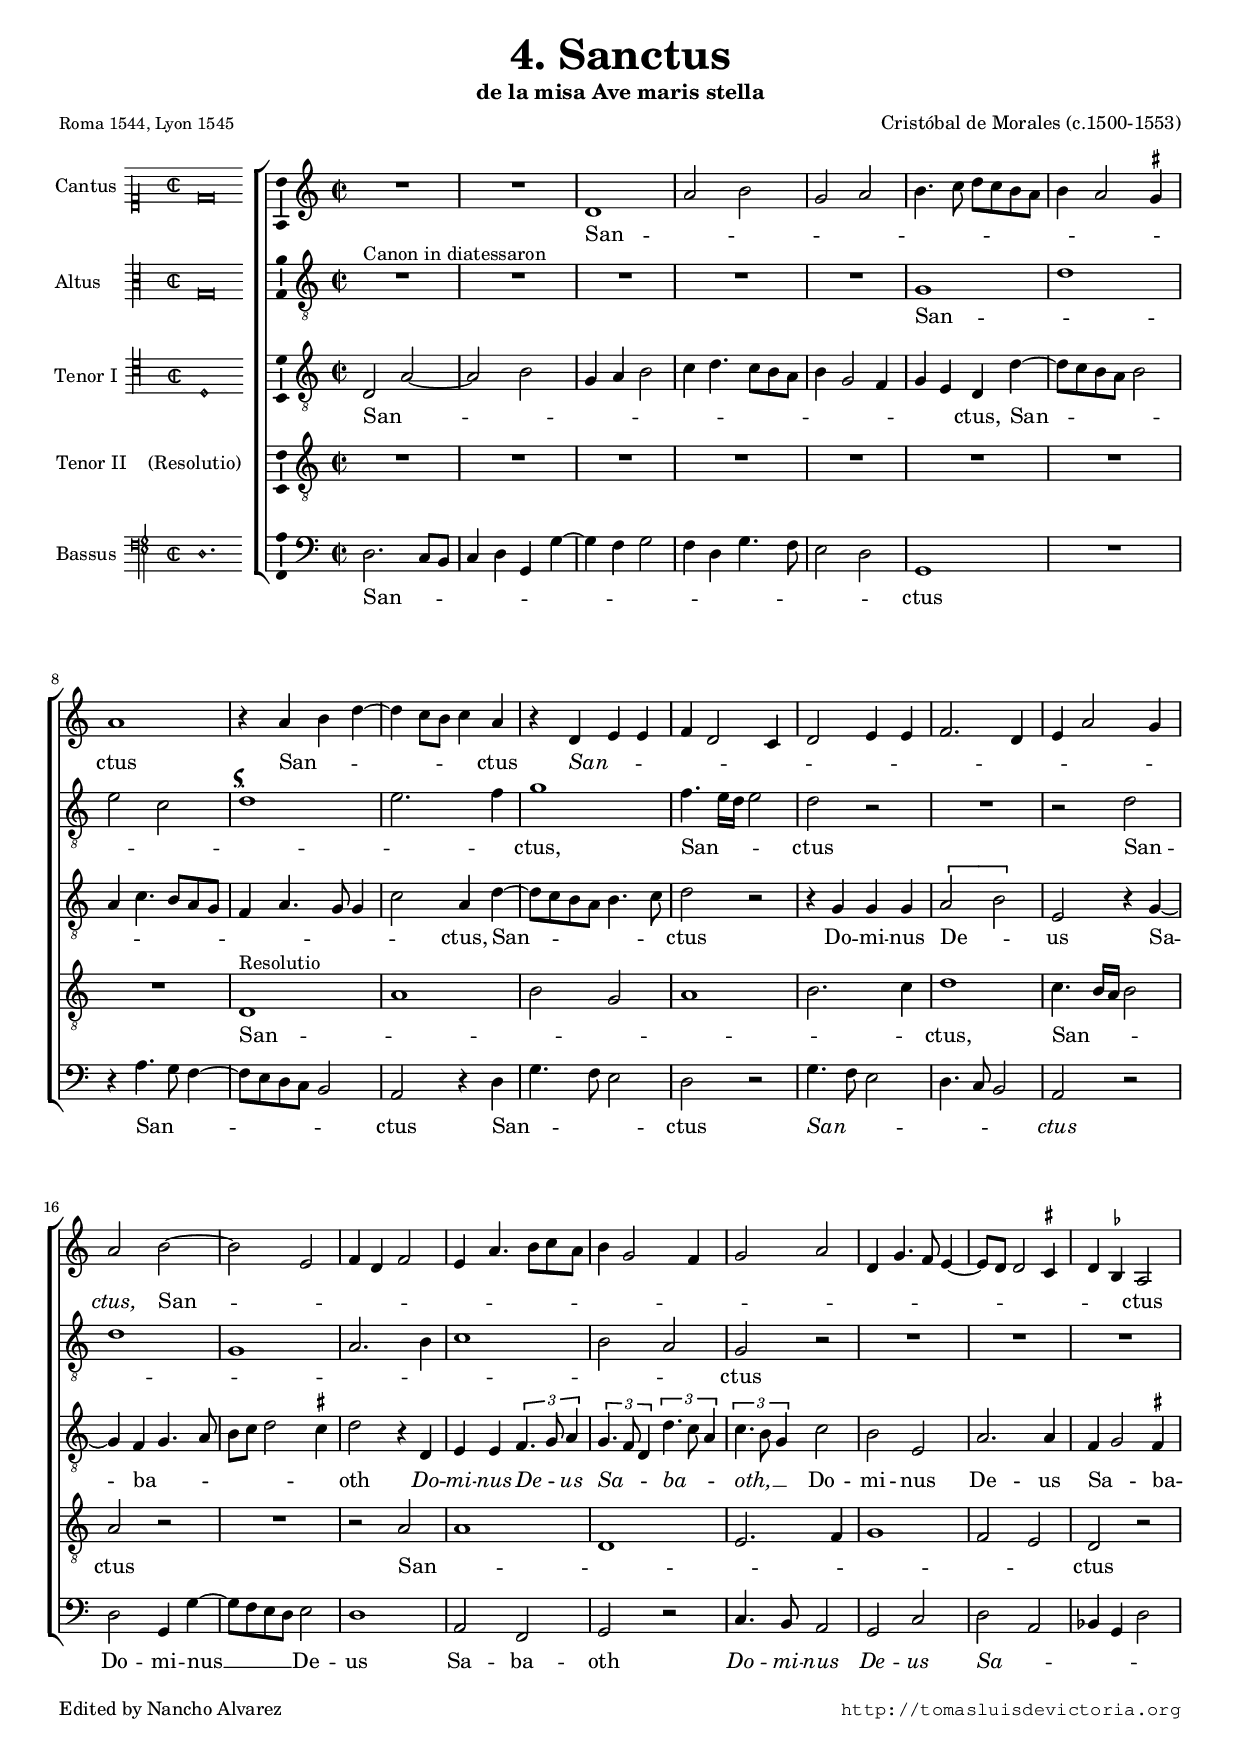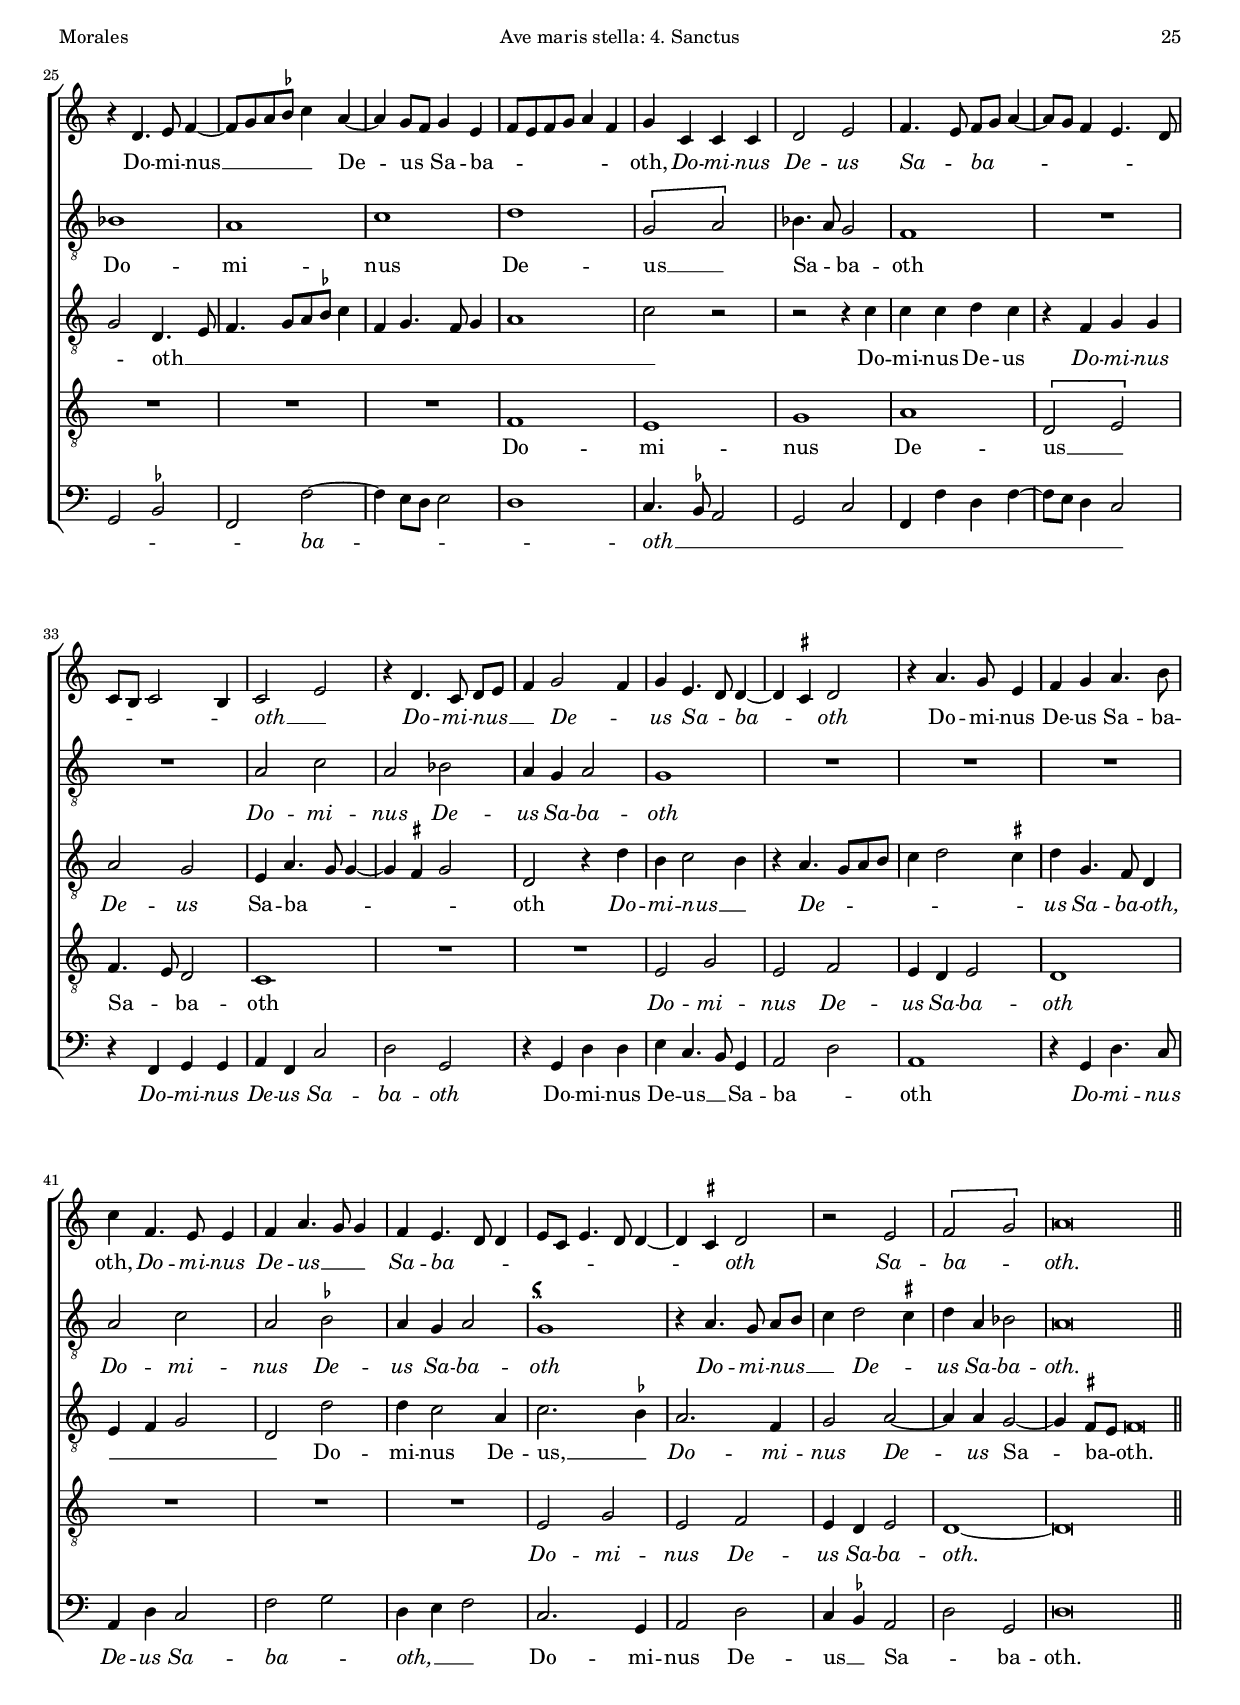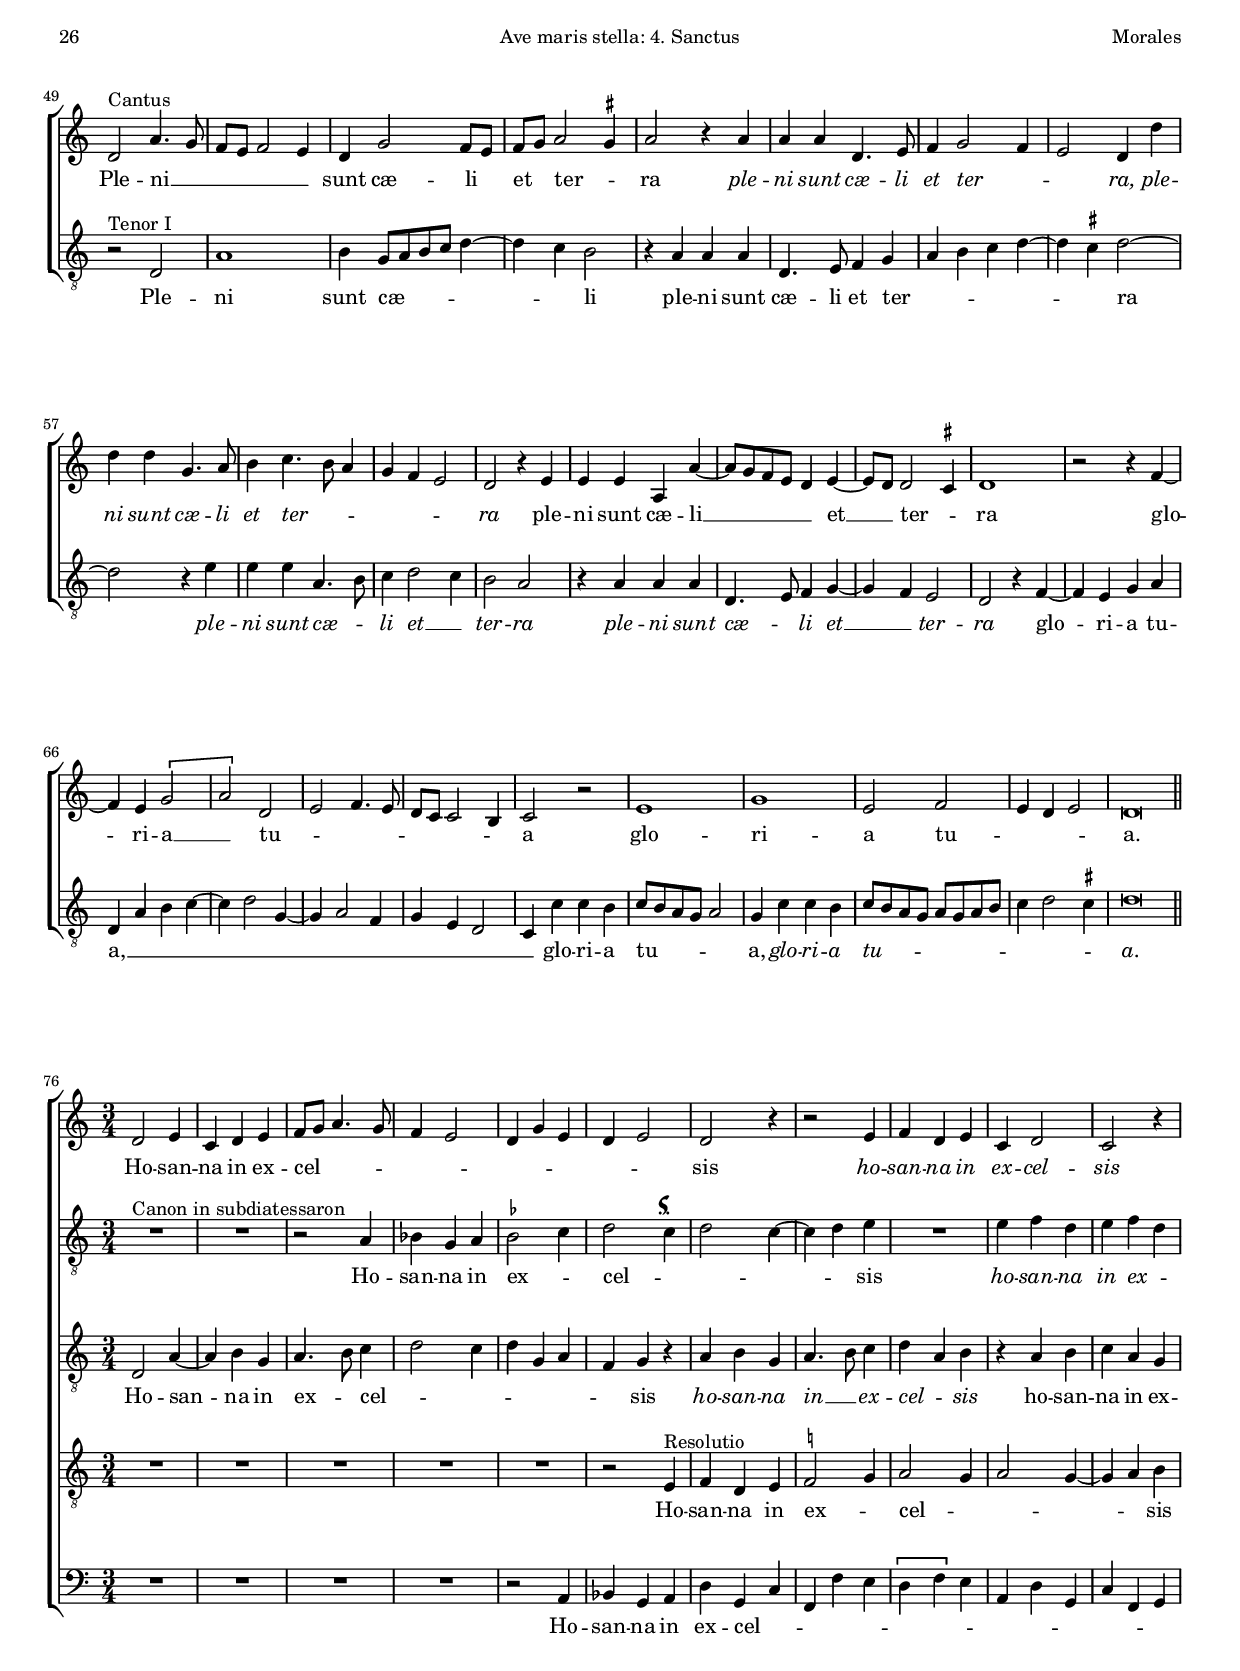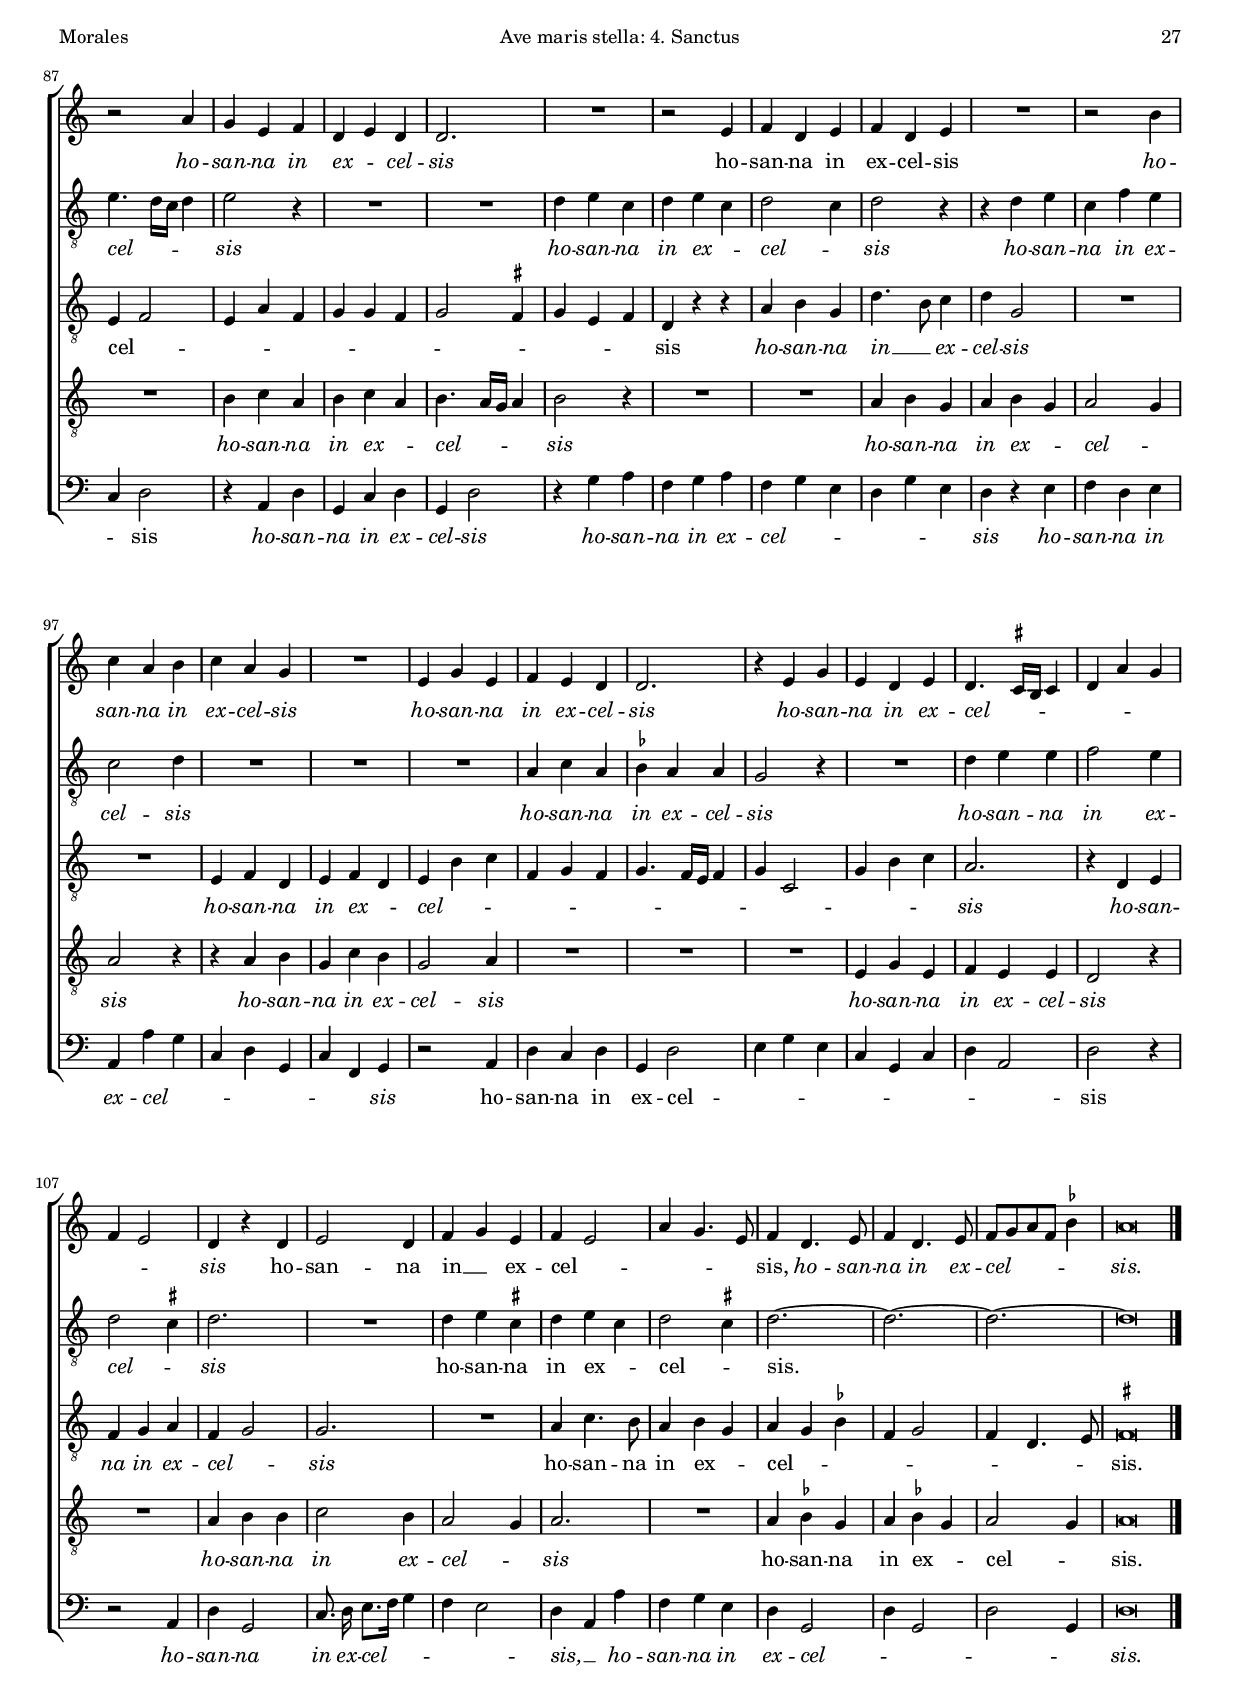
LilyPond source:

\version "2.18.0"

#(set-default-paper-size "a4")
#(set-global-staff-size 16.4)
#(ly:set-option 'point-and-click #f)
%mobile -s15.0 -i3.2

italicas=\override LyricText.font-shape = #'italic
rectas=\override LyricText.font-shape = #'upright
ss=\once \set suggestAccidentals = ##t
incipitwidth = 20
mtempo={\tempo 4 = 100}
mtempob={\tempo 4 = 50}
mt=#(define-music-function (parser location offset) (number?) ; move lyric text
      #{ \once \override LyricText.X-offset = -$offset #})

htitle="Ave maris stella: 4. Sanctus"
hcomposer="Morales"

\header {
	title=\markup{\fontsize #3 "4. Sanctus"}
	subtitle="de la misa Ave maris stella"
	%subsubtitle=\markup{\null \vspace #2 }
	composer="Cristóbal de Morales (c.1500-1553)"
        pdfauthor=\composer
	%opus="(-)"
	poet=\markup{\smaller "Roma 1544, Lyon 1545" }
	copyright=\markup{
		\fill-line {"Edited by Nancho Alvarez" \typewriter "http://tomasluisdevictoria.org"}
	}
%	tagline=""
}


global={
  \override Score.TimeSignature.break-visibility=#'#(#f #t #t)
  \key c \major \time 2/2  \skip 1*48 \bar "||" \break
		\skip 1*27 \bar "||" \break \time 3/4
		\skip 1*3/4*41 \bar "|."
}

cantus={
	R1*4/4 |
	R1*4/4 |
	d'1 |
	a'2 b' |
%5
	g' a' |
	b'4. c''8 d'' c'' b' a' |
	b'4 a'2 \ss gis'4 |
	a'1 |
	r4 a' b' d'' ~ |
%10
	d'' c''8 b' c''4 a' |
	r d' e' e' |
	f' d'2 c'4 |
	d'2 e'4 e' |
	f'2. d'4 |
%15
	e' a'2 g'4 |
	a'2 b' ~ |
	b' e' |
	f'4 d' f'2 |
	e'4 a'4. b'8 c'' a' |
%20
	b'4 g'2 f'4 |
	g'2 a' |
	d'4 g'4. f'8 e'4 ~ |
	e'8 d' d'2 \ss cis'4 |
	d' \ss bes a2 |
%25
	r4 d'4. e'8 f'4 ~ |
	f'8 g' a' \ss bes' c''4 a' ~ |
	a' g'8 f' g'4 e' |
	f'8 e' f' g' a'4 f' |
	g' c' c' c' |
%30
	d'2 e' |
	f'4. e'8 f' g' a'4 ~ |
	a'8 g' f'4 e'4. d'8 |
	c' b c'2 b4 |
	c'2 e' |
%35
	r4 d'4. c'8  d'[ e'] |
	f'4 g'2 f'4 |
	g' e'4. d'8 d'4 ~ |
	d' \ss cis' d'2 |
	r4 a'4. g'8 e'4 |
%40
	f' g' a'4. b'8 |
	c''4 f'4. e'8 e'4 |
	f' a'4. g'8 g'4 |
	f' e'4. d'8 d'4 |
	e'8 c' e'4. d'8 d'4 ~ |
%45
	d' \ss cis' d'2 |
	r e' |
	\[f' g'\] |
	a'\breve*1/2
	s4*0^\markup{"Cantus"}
	d'2 a'4. g'8 |
%50
	f' e' f'2 e'4 |
	d' g'2 f'8 e' |
	f' g' a'2 \ss gis'4 |
	a'2 r4 a' |
	a' a' d'4. e'8 |
%55
	f'4 g'2 f'4 |
	e'2 d'4 d'' |
	d'' d'' g'4. a'8 |
	b'4 c''4. b'8 a'4 |
	g' f' e'2 |
%60
	d' r4 e' |
	e' e' a a' ~ 
	a'8 g' f' e' d'4 e' ~ |
	e'8 d' d'2 \ss cis'4 |
	d'1 |
%65
	r2 r4 f' ~ |
	f' e' \[g'2 |
	a'\] d' |
	e' f'4. e'8 |
	d' c' c'2 b4 |
%70
	c'2 r |
	e'1 |
	g' |
	e'2 f' |
	e'4 d' e'2 |
%75
	d'\breve*1/2
	d'2 e'4 |
	c' d' e' |
	f'8 g' a'4. g'8 |
	f'4 e'2 |
%80
	d'4 g' e' |
	d' e'2 |
	d' r4 |
	r2 e'4 |
	f' d' e' |
%85
	c' d'2 |
	c' r4 |
	r2 a'4 |
	g' e' f' |
	d' e' d' |
%90
	d'2. |
	R1*3/4 |
	r2 e'4 |
	f' d' e' |
	f' d' e' |
%95
	R1*3/4 |
	r2 b'4 |
	c'' a' b' |
	c'' a' g' |
	R1*3/4 |
%100
	e'4 g' e' |
	f' e' d' |
	d'2. |
	r4 e' g' |
	e' d' e' |
%105
	d'4. \ss cis'16 b cis'4 |
	d' a' g' |
	f' e'2 |
	d'4 r d' |
	e'2 d'4 |
%110
	f' g' e' |
	f' e'2 |
	a'4 g'4. e'8 |
	f'4 d'4. e'8 |
	f'4 d'4. e'8 |
%115
	f' g' a' f' \ss bes'4 |
	a'\breve*3/8
}

altus={
        s4*0^\markup{"Canon in diatessaron"}
        R1*4/4 |
	R1*4/4 |
	R1*4/4 |
	R1*4/4 |
%5
	R1*4/4 |
	g1
	d' |
	e'2 c' |
	d'1^\markup{\smaller \musicglyph #"scripts.usignumcongruentiae"} |
%10
	e'2. f'4 |
	g'1 |
	f'4. e'16 d' e'2 |
	d' r |
	R1*4/4 |
%15
	r2 d' |
	d'1 |
	g |
	a2. b4 |
	c'1 |
%20
	b2 a |
	g r |
	R1*4/4 |
	R1*4/4 |
	R1*4/4 |
%25
	bes1 |
	a |
	c' |
	d' |
	\[g2 a\] |
%30
	bes4. a8 g2 |
	f1 |
	R1*4/4 |
	R1*4/4 |
	a2 c' |
%35
	a bes |
	a4 g a2 |
	g1 |
	R1*4/4 |
	R1*4/4 |
%40
	R1*4/4 |
	a2 c' |
	a \ss bes |
	a4 g a2 |
	g1^\markup{\smaller \smaller \musicglyph #"scripts.usignumcongruentiae"}
%45
	r4 a4. g8  a[ b] |
	c'4 d'2 \ss cis'4 |
	d' a bes2 |
	a\breve*1/2
	R1*4/4 |
%50
	R1*4/4 |
	R1*4/4 |
	R1*4/4 |
	R1*4/4 |
	R1*4/4 |
%55
	R1*4/4 |
	R1*4/4 |
	R1*4/4 |
	R1*4/4 |
	R1*4/4 |
%60
	R1*4/4 |
	R1*4/4 |
	R1*4/4 |
	R1*4/4 |
	R1*4/4 |
%65
	R1*4/4 |
	R1*4/4 |
	R1*4/4 |
	R1*4/4 |
	R1*4/4 |
%70
	R1*4/4 |
	R1*4/4 |
	R1*4/4 |
	R1*4/4 |
	R1*4/4 |
%75
	R1*4/4 |
	s4*0^\markup{"Canon in subdiatessaron"}
	R1*3/4 |
	R1*3/4 |
	r2 a4
	bes g a |
%80
	\ss bes2 c'4 |
	d'2 c'4^\markup{\smaller \musicglyph #"scripts.usignumcongruentiae"} |
	d'2 c'4 ~ |
	c' d' e' |
	R1*3/4 |
%85
	e'4 f' d' |
	e' f' d' |
	e'4. d'16 c' d'4 |
	e'2 r4 |
	R1*3/4 |
%90
	R1*3/4 |
	d'4 e' c' |
	d' e' c' |
	d'2 c'4 |
	d'2 r4 |
%95
	r d' e' |
	c' f' e' |
	c'2 d'4 |
	R1*3/4 |
	R1*3/4 |
%100
	R1*3/4 |
	a4 c' a |
	\ss bes a a |
	g2 r4 |
	R1*3/4 |
%105
	d'4 e' e' |
	f'2 e'4 |
	d'2 \ss cis'4 |
	d'2. |
	R1*3/4 |
%110
	d'4 e' \ss cis' |
	d' e' c' |
	d'2 \ss cis'4 |
	d'2. ~ |
	d' ~ |
%115
	d' ~ |
	d'\breve*3/8
}

tenor={
	d2 a ~ |
	a b |
	g4 a b2 |
	c'4 d'4. c'8 b a |
%5
	b4 g2 f4 |
	g e d d' ~ |
	d'8 c' b a b2 |
	a4 c'4. b8 a g |
	f4 a4. g8 g4 |
%10
	c'2 a4 d' ~ |
	d'8 c' b a b4. c'8 |
	d'2 r |
	r4 g g g |
	\[a2 b\] |
%15
	e r4 g ~ |
	g f g4. a8 |
	b c' d'2 \ss cis'4 |
	d'2 r4 d |
	\tupletUp
	e e \times 2/3{f4. g8 a4}
%20
	\times 2/3{g4. f8 d4} \times 2/3{d'4. c'8 a4}
	\times 2/3{c'4. b8 g4} c'2 |
	b e |
	a2. a4 |
	f g2 \ss fis4 |
%25
	g2 d4. e8 |
	f4.  g8[ a \ss bes] c'4 |
	f g4. f8 g4 |
	a1 |
	c'2 r |
%30
	r r4 c' |
	c' c' d' c' |
	r f g g |
	a2 g |
	e4 a4. g8 g4 ~ |
%35
	g \ss fis g2 |
	d r4 d' |
	b c'2 b4 |
	r a4. g8 a b |
	c'4 d'2 \ss cis'4 |
%40
	d' g4. f8 d4 |
	e f g2 |
	d d' |
	d'4 c'2 a4 |
	c'2. \ss bes4 |
%45
	a2. f4 |
	g2 a ~ |
	a4 a g2 ~ |
	g4 \ss fis8 e \mtempob fis\breve*1/4
	s4*0^\markup{"Tenor I"}
	\mtempo
	r2 d |
%50
	a1 |
	b4  g8[ a b c'] d'4 ~ |
	d' c' b2 |
	r4 a a a |
	d4. e8 f4 g |
%55
	a b c' d' ~ |
	d' \ss cis' d'2 ~ |
	d' r4 e' |
	e' e' a4. b8 |
	c'4 d'2 c'4 |
%60
	b2 a |
	r4 a a a |
	d4. e8 f4 g ~ |
	g f e2 |
	d r4 f ~ |
%65
	f e g a |
	d a b c' ~ |
	c' d'2 g4 ~ |
	g a2 f4 |
	g e d2 |
%70
	c4 c' c' b |
	c'8 b a g a2 |
	g4 c' c' b |
	c'8 b a g a g a b |
	c'4 d'2 \ss cis'4 |
%75
	d'\breve*1/2
	d2 a4 ~ |
	a b g |
	a4. b8 c'4 |
	d'2 c'4 |
%80
	d' g a |
	f g r |
	a b g |
	a4. b8 c'4 |
	d' a b |
%85
	r a b |
	c' a g |
	e f2 |
	e4 a f |
	g g f |
%90
	g2 \ss fis4 |
	g e f |
	d r r |
	a b g |
	d'4. b8 c'4 |
%95
	d' g2 |
	R1*3/4 |
	R1*3/4 |
	e4 f d |
	e f d |
%100
	e b c' |
	f g f |
	g4. f16 e f4 |
	g c2 |
	g4 b c' |
%105
	a2. |
	r4 d e |
	f g a |
	f g2 |
	g2. |
%110
	R1*3/4 |
	a4 c'4. b8 |
	a4 b g |
	a g \ss bes |
	f g2 |
%115
	f4 d4. e8 |
	\ss fis\breve*3/8
}

tenordos={
	R1*4/4 |
	R1*4/4 |
	R1*4/4 |
	R1*4/4 |
%5
	R1*4/4 |
	R1*4/4 |
	R1*4/4 |
	R1*4/4 |
	d1^"Resolutio" |
%10
	a |
	b2 g |
	a1 |
	b2. c'4 |
	d'1 |
%15
	c'4. b16 a b2 |
	a r |
	R1*4/4 |
	r2 a |
	a1 |
%20
	d |
	e2. f4 |
	g1 |
	f2 e |
	d r |
%25
	R1*4/4 |
	R1*4/4 |
	R1*4/4 |
	f1 |
	e |
%30
	g |
	a |
	\[d2 e\] |
	f4. e8 d2 |
	c1 |
%35
	R1*4/4 |
	R1*4/4 |
	e2 g |
	e f |
	e4 d e2 |
%40
	d1 |
	R1*4/4 |
	R1*4/4 |
	R1*4/4 |
	e2 g |
%45
	e f |
	e4 d e2 |
	d1 ~ |
	d\breve*1/2
	R1*4/4 |
%50
	R1*4/4 |
	R1*4/4 |
	R1*4/4 |
	R1*4/4 |
	R1*4/4 |
%55
	R1*4/4 |
	R1*4/4 |
	R1*4/4 |
	R1*4/4 |
	R1*4/4 |
%60
	R1*4/4 |
	R1*4/4 |
	R1*4/4 |
	R1*4/4 |
	R1*4/4 |
%65
	R1*4/4 |
	R1*4/4 |
	R1*4/4 |
	R1*4/4 |
	R1*4/4 |
%70
	R1*4/4 |
	R1*4/4 |
	R1*4/4 |
	R1*4/4 |
	R1*4/4 |
%75
	R1*4/4 |
	R1*3/4 |
	R1*3/4 |
	R1*3/4 |
	R1*3/4 |
%80
	R1*3/4 |
	r2 e4^"Resolutio" |
	f d e |
	\ss f!2 g4 |
	a2 g4 |
%85
	a2 g4 ~ |
	g a b |
	R1*3/4 |
	b4 c' a |
	b c' a |
%90
	b4. a16 g a4 |
	b2 r4 |
	R1*3/4 |
	R1*3/4 |
	a4 b g |
%95
	a b g |
	a2 g4 |
	a2 r4 |
	r a b |
	g c' b |
%100
	g2 a4 |
	R1*3/4 |
	R1*3/4 |
	R1*3/4 |
	e4 g e |
%105
	f e e |
	d2 r4 |
	R1*3/4 |
	a4 b b |
	c'2 b4 |
%110
	a2 g4 |
	a2. |
	R1*3/4 |
	a4 \ss bes g |
	a \ss bes g |
%115
	a2 g4 |
	a\breve*3/8
}

bassus={
	d2. c8 b, |
	c4 d g, g ~ |
	g f g2 |
	f4 d g4. f8 |
%5
	e2 d |
	g,1 |
	R1*4/4 |
	r4 a4. g8 f4 ~ |
	f8 e d c b,2 |
%10
	a, r4 d |
	g4. f8 e2 |
	d r |
	g4. f8 e2 |
	d4. c8 b,2 |
%15
	a, r |
	d g,4 g ~ |
	g8 f e d e2 |
	d1 |
	a,2 f, |
%20
	g, r |
	c4. b,8 a,2 |
	g, c |
	d a, |
	bes,4 g, d2 |
%25
	g, \ss bes, |
	f, f ~ |
	f4 e8 d e2 |
	d1 |
	c4. \ss bes,8 a,2 |
%30
	g, c |
	f,4 f d f ~ |
	f8 e d4 c2 |
	r4 f, g, g, |
	a, f, c2 |
%35
	d g, |
	r4 g, d d |
	e c4. b,8 g,4 |
	a,2 d |
	a,1 |
%40
	r4 g, d4. c8 |
	a,4 d c2 |
	f g |
	d4 e f2 |
	c2. g,4 |
%45
	a,2 d |
	c4 \ss bes, a,2 |
	d g, |
	d\breve*1/2
	R1*4/4 |
%50
	R1*4/4 |
	R1*4/4 |
	R1*4/4 |
	R1*4/4 |
	R1*4/4 |
%55
	R1*4/4 |
	R1*4/4 |
	R1*4/4 |
	R1*4/4 |
	R1*4/4 |
%60
	R1*4/4 |
	R1*4/4 |
	R1*4/4 |
	R1*4/4 |
	R1*4/4 |
%65
	R1*4/4 |
	R1*4/4 |
	R1*4/4 |
	R1*4/4 |
	R1*4/4 |
%70
	R1*4/4 |
	R1*4/4 |
	R1*4/4 |
	R1*4/4 |
	R1*4/4 |
%75
	R1*4/4 |
	R1*3/4 |
	R1*3/4 |
	R1*3/4 |
	R1*3/4 |
%80
	r2 a,4 |
	bes, g, a, |
	d g, c |
	f, f e |
	\[d f\] e |
%85
	a, d g, |
	c f, g, |
	c d2 |
	r4 a, d |
	g, c d |
%90
	g, d2 |
	r4 g a |
	f g a |
	f g e |
	d g e |
%95
	d r e |
	f d e |
	a, a g |
	c d g, |
	c f, g, |
%100
	r2 a,4 |
	d c d |
	g, d2 |
	e4 g e |
	c g, c |
%105
	d a,2 |
	d r4 |
	r2 a,4 |
	d g,2 |
	\set Staff.autoBeaming = ##f
	c8. d16  e8.[ f16] g4 |
	\set Staff.autoBeaming = ##t
%110
	f e2 |
	d4 a, a |
	f g e |
	d g,2 |
	d4 g,2 |
%115
	d g,4 |
	d\breve*3/8
}

textocantus=\lyricmode{
San -- _ _ _ _ _ _ _ _ _ _ _ _ _ ctus
San -- _ _ _ _ _ _ ctus
\italicas
San -- _ _ _ _ _ _ _ _ _ _ _ _ _ ctus,
\rectas
San -- _ _ _ _ _ _ _ _ _ _ _ _ _ _ _ _ _ _ _ _ _ _ _ _ _ ctus
Do -- mi -- nus __ _ _ _ _ _ De -- _ us _ Sa -- ba -- _ _ _ _ _ _ oth,
\italicas
Do -- mi -- nus De -- us Sa -- _ ba -- _ _ _ _ _ _ _ _ _ _ _ oth __ _
Do -- mi -- nus __ _ _ De -- _ us Sa -- _ ba -- _ _ oth
\rectas
Do -- mi -- nus De -- us Sa -- ba -- oth,
\italicas
Do -- mi -- nus De -- us __ _ _ Sa -- ba -- _ _ _ _ _ _ _ _ _ oth
Sa -- ba -- _ oth.
\rectas
Ple -- ni __ _ _ _ _ _ sunt
cæ -- \mt #-.5 li _ et _ ter -- _ ra
\italicas
ple -- ni sunt cæ -- li et ter -- _ _ ra,
ple -- ni sunt cæ -- li et ter -- _ _ _ _ _ ra
\rectas
ple -- ni sunt cæ -- li __ _ _ _ _ _ et __ _ _ ter -- _ ra
glo -- _ ri -- a __ _ tu -- _ _ _ _ _ _ _ a
glo -- ri -- a tu -- _ _ _ a.
Ho -- san -- na in ex -- cel -- _ _ _ _ _ _ _ _ _ _ sis
\italicas
ho -- san -- na in ex -- cel -- sis
ho -- san -- na in ex -- _ cel -- sis
\rectas
ho -- san -- na in ex -- cel -- sis
\italicas
ho -- san -- na in ex -- cel -- sis
ho -- san -- na in ex -- cel -- sis
ho -- san -- na in ex -- cel -- _ _ _ _ _ _ _ _ sis
\rectas
ho -- san -- na in __ _ ex -- cel -- _ _ _ _ sis,
\italicas
ho -- san -- na in ex -- cel -- _ _ _ _ sis.
}

textoaltus=\lyricmode{
San -- _ _ _ _ _ _ ctus,
San -- _ _ _ ctus
San -- _ _ _ _ _ _ _ ctus
Do -- mi -- nus De -- us __ _ Sa -- _ ba -- oth
\italicas
Do -- mi -- nus De -- us Sa -- ba -- oth
Do -- mi -- nus De -- us Sa -- ba -- oth
Do -- mi -- nus __ _ _ De -- _ us Sa -- ba -- oth.
\rectas
Ho -- san -- na in ex -- _ cel -- _ _ _ _ _ sis
\italicas 
ho -- san -- na in ex -- _ cel -- _ _ _ sis
ho -- san -- na in ex -- _ cel -- _ sis
ho -- san -- na in ex -- cel -- sis
ho -- san -- na in ex -- cel -- sis
ho -- san -- na in ex -- cel -- _ sis
\rectas
ho -- san -- na in ex -- _ cel -- _ sis. _ _ _ 
}

textotenor=\lyricmode{
San -- _ _ _ _ _ _ _ _ _ _ _ _ _ _ _ _ ctus, 
San -- _ _ _ _ _ _ _ _ _ _ _ _ _ _ _ ctus,
San -- _ _ _ _ _ _ ctus
Do -- mi -- nus De -- _ us
Sa -- _ ba -- _ _ _ _ _ _ oth
\italicas
Do -- mi -- nus De -- _ us Sa -- _ _ ba -- _ _ oth, __ _ _ 
\rectas
Do -- mi -- nus De -- us Sa -- _ ba -- _ oth __ _ _ _ _ _ _ _ _ _ _ _ _
Do -- mi -- nus De -- us
\italicas
Do -- mi -- nus De -- us 
\rectas
Sa -- ba -- _ _ _ _ _ oth
\italicas
Do -- mi -- nus __ _ De -- _ _ _ _ _ _ us Sa -- ba -- oth, __ _ _ _ _ 
\rectas
Do -- mi -- nus De -- us, __ _ 
\italicas
Do -- mi -- nus De -- _ us 
\rectas
Sa -- _ ba -- _ oth.
Ple -- ni sunt cæ -- _ _ _ _ _ _ li
ple -- ni sunt cæ -- li et ter -- _ _ _ _ _ _ ra _
\italicas
ple -- ni sunt cæ -- _ li et __ _ ter -- ra
ple -- ni sunt cæ -- _ li et __ _ _ ter -- ra
\rectas
glo -- _ ri -- a tu -- a, __ _ _ _ _ _ _ _ _ _ _ _ _ _ 
glo -- ri -- a tu -- _ _ _ _ a,
\italicas
glo -- ri -- a tu -- _ _ _ _ _ _ _ _ _ _ a.
\rectas
Ho -- san -- _ na in ex -- _ cel -- _ _ _ _ _ _ sis
\italicas
ho -- san -- na in __ _ ex -- cel -- _ sis
\rectas
ho -- san -- na in ex -- cel -- _ _ _ _ _ _ _ _ _ _ _ _ sis
\italicas
ho -- san -- na in __ _ ex -- cel -- sis
ho -- san -- na in ex -- _ cel -- _ _ _ _ _ _ _ _ _ _ _ _ _ _ sis
ho -- san -- na in ex -- cel -- _ sis
\rectas
ho -- san -- na in ex -- _ cel -- _ _ _ _ _ _ _ sis.
}

textotenordos=\lyricmode{
San -- _ _ _ _ _ _ ctus,
San -- _ _ _ ctus
San -- _ _ _ _ _ _ _ ctus
Do -- mi -- nus De -- us __ _ Sa -- _ ba -- oth
\italicas
Do -- mi -- nus De -- us Sa -- ba -- oth
Do -- mi -- nus De -- us Sa -- ba -- oth. _
\rectas
Ho -- san -- na in ex -- _ cel -- _ _ _ _ _ sis
\italicas 
ho -- san -- na in ex -- _ cel -- _ _ _ sis
ho -- san -- na in ex -- _ cel -- _ sis
ho -- san -- na in ex -- cel -- sis
ho -- san -- na in ex -- cel -- sis
ho -- san -- na in ex -- cel -- _ sis
\rectas
ho -- san -- na in ex -- _ cel -- _ sis. 

}

textobassus=\lyricmode{
San -- _ _ _ _ _ _ _ _ _ _ _ _ _ _ _ ctus
San -- _ _ _ _ _ _ _ ctus
San -- _ _ _ ctus
\italicas
San -- _ _ _ _ _ ctus
\rectas
Do -- mi -- nus __ _ _ _ _ De -- us Sa -- ba -- oth
\italicas
Do -- mi -- nus De -- us Sa -- _ _ _ _ _ _ _ ba -- _ _ _ _ _ oth __ _ _ _ _ _ _ _ _ _ _ _ _ 
Do -- mi -- nus De -- us Sa -- ba -- oth
\rectas
Do -- mi -- nus De -- us __ _ Sa -- ba -- _ oth
\italicas
Do -- mi -- nus De -- us Sa -- ba -- _ oth, __ _ _ 
\rectas
Do -- mi -- nus De -- us __ _ Sa -- _ ba -- oth.
Ho -- san -- na in ex -- cel -- _ _ _ _ _ _ _ _ _ _ _ _ _ _ sis
\italicas
ho -- san -- na in ex -- cel -- sis
ho -- san -- na in ex -- cel -- _ _ _ _ _ sis
ho -- san -- na in ex -- cel -- _ _ _ _ _ _ sis
\rectas
ho -- san -- na in ex -- cel -- _ _ _ _ _ _ _ _ sis
\italicas
ho -- san -- na in ex -- cel -- _ _ _ _ sis, __ _
ho -- san -- na in ex -- cel -- _ _ _ _ sis.
}


incipitcantus=\markup{
	\score{
		{ 
		\set Staff.instrumentName="Cantus "
		\override NoteHead.style = #'neomensural
		\override Staff.TimeSignature.style = #'neomensural
		\cadenzaOn 
		\clef "petrucci-c1"
		\key c \major
		\time 2/2
                d'\breve
		} 

	\layout { line-width=\incipitwidth indent = 0 }
	}
}

incipitaltus=\markup{
	\score{
		{ 
		\set Staff.instrumentName="Altus    "
		\override NoteHead.style = #'neomensural 
		\override Staff.TimeSignature.style = #'neomensural
		\cadenzaOn 
		\clef "petrucci-c3"
		\key c \major
		\time 2/2
                g\breve
		} 
	\layout { line-width=\incipitwidth indent = 0 }
	}
}


incipittenor=\markup{
	\score{
		{ 
		\set Staff.instrumentName="Tenor I "
		\override NoteHead.style = #'neomensural 
		\override Staff.TimeSignature.style = #'neomensural
		\cadenzaOn 
		\clef "petrucci-c4"
		\key c \major
		\time 2/2
                d1
		} 
	\layout { line-width=\incipitwidth indent=0 }
	}
}

incipittenordos=\markup{
	\score{
		{ 
		\set Staff.instrumentName="Tenor II "
		\override NoteHead.style = #'neomensural 
		\override Staff.TimeSignature.style = #'neomensural
		\cadenzaOn 
		\clef "petrucci-c4"
		\key c \major
		\time 2/2
                d\breve
		} 
	\layout { line-width=\incipitwidth indent=0 }
	}
}

incipitbassus=\markup{
	\score{
		{ 
		\set Staff.instrumentName="Bassus "
		\override NoteHead.style = #'neomensural
		\override Staff.TimeSignature.style = #'neomensural
		\cadenzaOn 
		\clef "petrucci-f4"
		\key c \major
		\time 2/2
                d1.
		} 
	\layout { line-width=\incipitwidth indent = 0 }
	}
}

%\layout {
%       \context {\Voice
%               \remove Ligature_bracket_engraver
%               \consists Mensural_ligature_engraver
%       }
%       line-width=\incipitwidth
%       indent = 0
%}

\score {\transpose c' c'{
\new ChoirStaff<<

	\new Staff <<\global
	\new Voice="v1" {
		\set Staff.instrumentName=\incipitcantus
		\clef "treble"
		\cantus }
	\new Lyrics \lyricsto "v1" {\textocantus }
	>>

	\new Staff <<\global
	\new Voice="v2" {
		\set Staff.instrumentName=\incipitaltus
		\clef "G_8"
		\altus }
	\new Lyrics \lyricsto "v2" {\textoaltus }
	>>
	
	\new Staff <<\global
	\new Voice="v3" {
		\set Staff.instrumentName=\incipittenor
		\clef "G_8"
		\tenor }
	\new Lyrics \lyricsto "v3" {\textotenor }
	>>
	
	\new Staff <<\global
	\new Voice="v5" {
		\set Staff.instrumentName=\markup{"Tenor II    (Resolutio)"}
		\clef "G_8"
		\tenordos }
	\new Lyrics \lyricsto "v5" {\textotenordos }
	>>

	\new Staff <<\global
	\new Voice="v4" {
		\set Staff.instrumentName=\incipitbassus
		\clef "bass"
		\bassus }
	\new Lyrics \lyricsto "v4" {\textobassus }
	>>
	
>>

	} % transpose

\layout{ 
	\context {\Lyrics 
		\override VerticalAxisGroup.staff-affinity = #UP
		\override VerticalAxisGroup.nonstaff-relatedstaff-spacing =
			#'((basic-distance . 0) (minimum-distance . 0) (padding . 1))
		\override LyricText.font-size = #1.2
		\override LyricHyphen.minimum-distance = #0.5
	}
	\context {\Score 
		tempoHideNote = ##t
		\override BarNumber.padding = #2 
	}
	\context {\Voice 
		melismaBusyProperties = #'()
		%autoBeaming = ##f
	}
	\context {\Staff 
                \RemoveEmptyStaves
                %\override VerticalAxisGroup.remove-first = ##t
		\override VerticalAxisGroup.staff-staff-spacing =
			#'((basic-distance . 11) (minimum-distance . 0) (padding . 1))
		\consists Ambitus_engraver 
		\override LigatureBracket.padding = #1
	}
}

%\midi { \mtempo }

}


\paper{
	evenHeaderMarkup=\markup  \fill-line { \fromproperty #'page:page-number-string \htitle \hcomposer }
	oddHeaderMarkup= \markup  \fill-line { \on-the-fly #not-first-page \hcomposer \on-the-fly #not-first-page \htitle \on-the-fly #not-first-page \fromproperty #'page:page-number-string }
	%system-count=20
	%page-count = 8
	ragged-last-bottom = ##f
	indent=3.5\cm
	system-system-spacing =
	#'((basic-distance . 20) (minimum-distance . 0) (padding . 5))
	top-system-spacing = % header
	#'((basic-distance . 10) (minimum-distance . 0) (padding . 0))
	last-bottom-spacing = % footer
	#'((basic-distance . 12.5) (minimum-distance . 0) (padding . 0))
	markup-system-spacing.padding = #2.0

first-page-number=24
oddHeaderMarkup=\markup \fill-line {\hcomposer \htitle \fromproperty #'page:page-number-string }
evenHeaderMarkup=\markup \fill-line {\on-the-fly #not-first-page \fromproperty #'page:page-number-string \on-the-fly #not-first-page \htitle \on-the-fly #not-first-page \hcomposer }
}